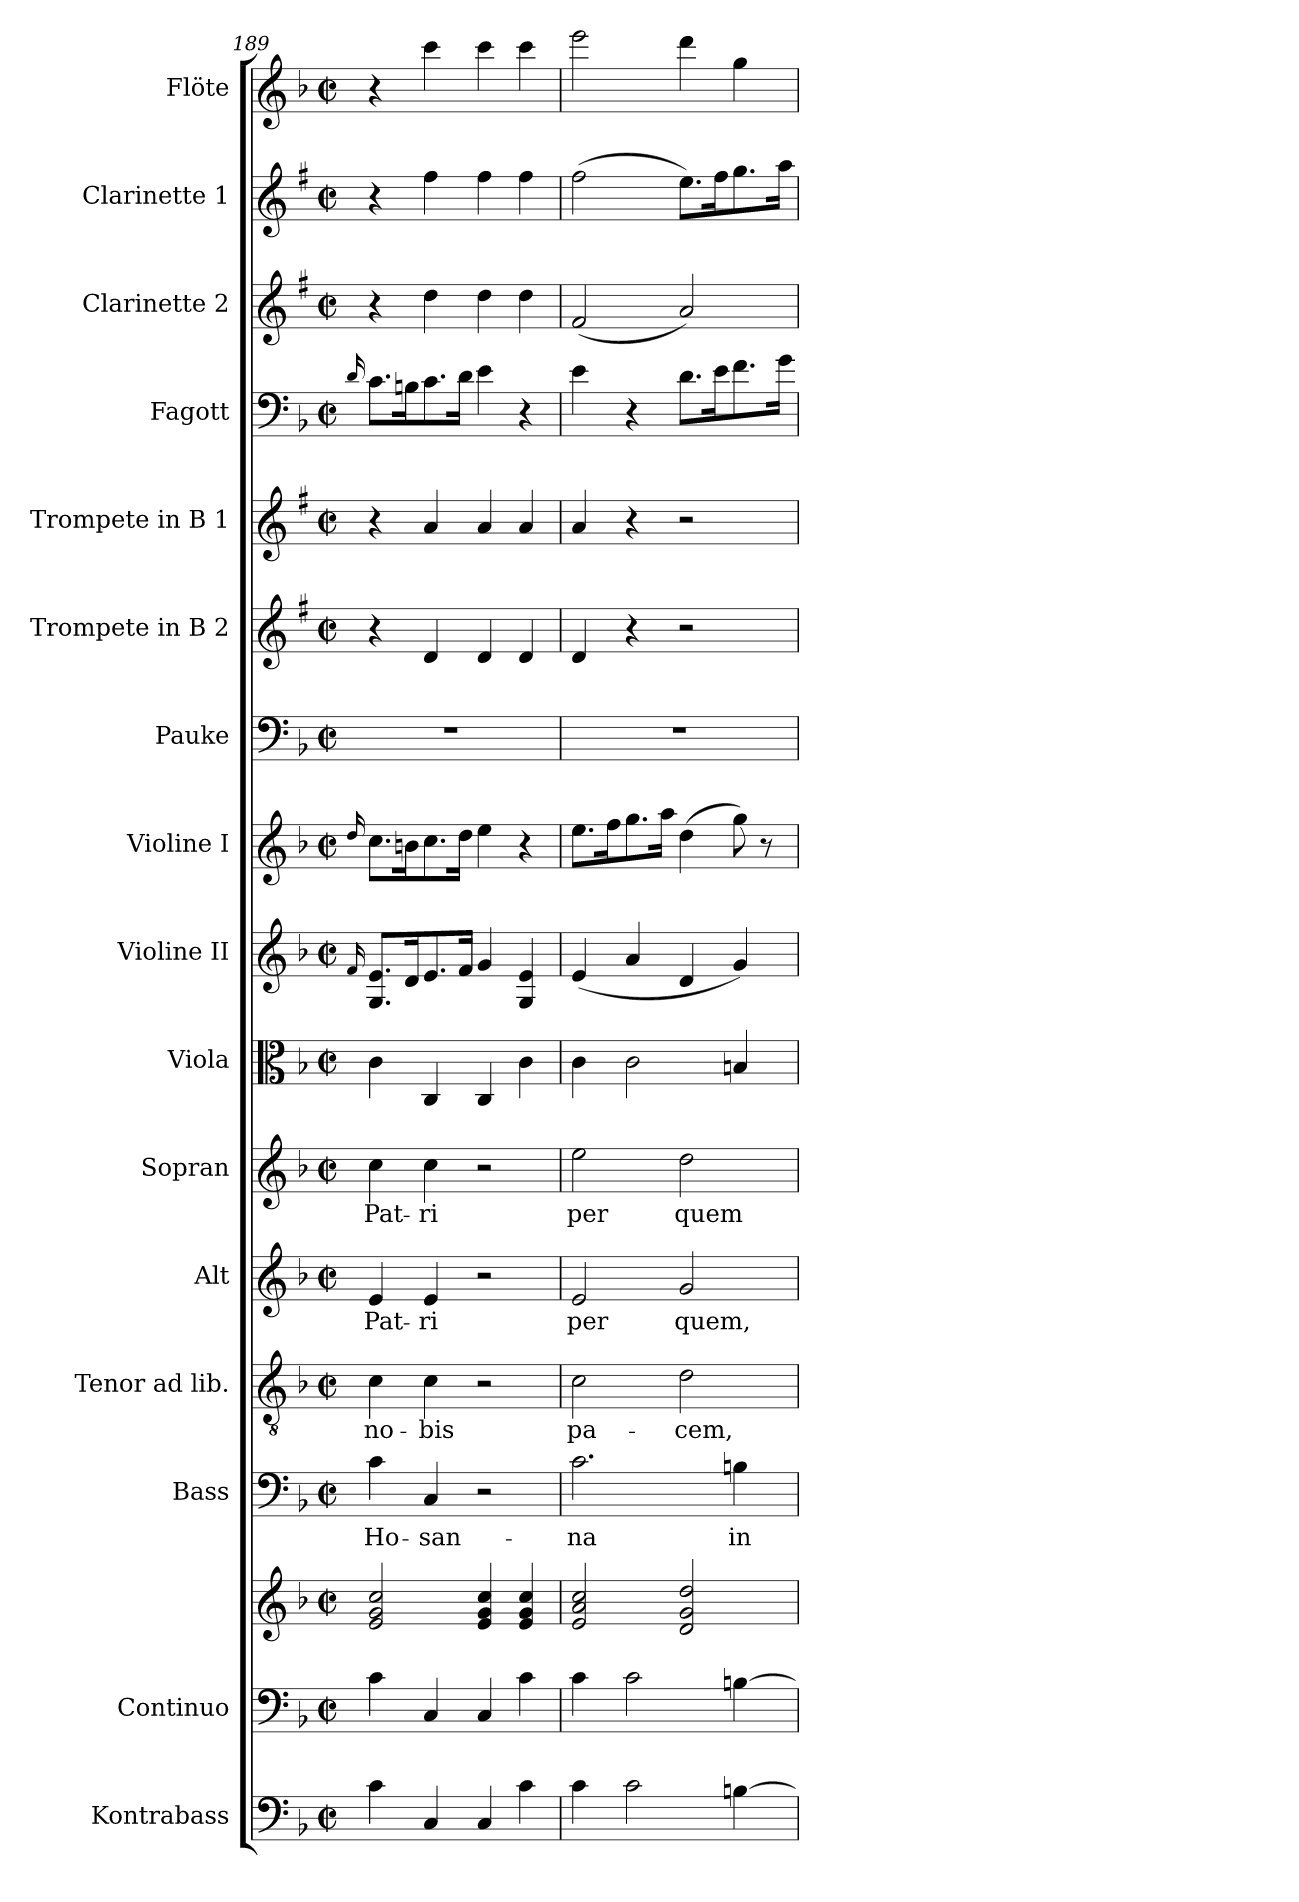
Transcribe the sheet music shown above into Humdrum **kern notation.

**kern	**kern	**kern	**kern	**text	**kern	**text	**kern	**text	**kern	**text	**kern	**kern	**kern	**kern	**kern	**kern	**kern	**kern	**kern	**kern
*part16	*part15	*part15	*part14	*part14	*part13	*part13	*part12	*part12	*part11	*part11	*part10	*part9	*part8	*part7	*part6	*part5	*part4	*part3	*part2	*part1
*staff17	*staff16	*staff15	*staff14	*staff14	*staff13	*staff13	*staff12	*staff12	*staff11	*staff11	*staff10	*staff9	*staff8	*staff7	*staff6	*staff5	*staff4	*staff3	*staff2	*staff1
*I"Kontrabass	*I"Continuo	*	*I"Bass	*	*I"Tenor ad lib.	*	*I"Alt	*	*I"Sopran	*	*I"Viola	*I"Violine II	*I"Violine I	*I"Pauke	*I"Trompete in B 2	*I"Trompete in B 1	*I"Fagott	*I"Clarinette 2	*I"Clarinette 1	*I"Flöte
*I'Kb.	*I'cont.	*	*I'B	*	*I'T	*	*I'A	*	*I'S	*	*I'Vla.	*I'Vl. II	*I'Vl. I	*I'Pk.	*	*	*I'Fg.	*I'Cl. 2	*I'Cl. 1	*I'Fl.
*clefF4	*clefF4	*clefG2	*clefF4	*	*clefGv2	*	*clefG2	*	*clefG2	*	*clefC3	*clefG2	*clefG2	*clefF4	*clefG2	*clefG2	*clefF4	*clefG2	*clefG2	*clefG2
*ITrd7c12	*	*	*	*	*	*	*	*	*	*	*	*	*	*	*ITrd1c2	*ITrd1c2	*	*ITrd1c2	*ITrd1c2	*
*k[b-]	*k[b-]	*k[b-]	*k[b-]	*	*k[b-]	*	*k[b-]	*	*k[b-]	*	*k[b-]	*k[b-]	*k[b-]	*k[b-]	*k[b-]	*k[b-]	*k[b-]	*k[b-]	*k[b-]	*k[b-]
*F:	*F:	*F:	*F:	*	*F:	*	*F:	*	*F:	*	*F:	*F:	*F:	*F:	*F:	*F:	*F:	*F:	*F:	*F:
*M2/2	*M2/2	*M2/2	*M2/2	*	*M2/2	*	*M2/2	*	*M2/2	*	*M2/2	*M2/2	*M2/2	*M2/2	*M2/2	*M2/2	*M2/2	*M2/2	*M2/2	*M2/2
*met(c|)	*met(c|)	*met(c|)	*met(c|)	*	*met(c|)	*	*met(c|)	*	*met(c|)	*	*met(c|)	*met(c|)	*met(c|)	*met(c|)	*met(c|)	*met(c|)	*met(c|)	*met(c|)	*met(c|)	*met(c|)
=189	=189	=189	=189	=189	=189	=189	=189	=189	=189	=189	=189	=189	=189	=189	=189	=189	=189	=189	=189	=189
.	.	.	.	.	.	.	.	.	.	.	.	16qqf/	16qqdd/	.	.	.	16qqd/	.	.	.
!	!	!	!	!LO:LY:b	!	!LO:LY:b	!	!LO:LY:b	!	!LO:LY:b	!	!	!	!	!	!	!	!	!	!
4C\	4c\	2e/ 2g/ 2cc/	4c\	Ho-	4c\	no-	4e/	Pat-	4cc\	Pat-	4c\	8.G/ 8.e/L	8.cc\L	1r	4r	4r	8.c\L	4r	4r	4r
.	.	.	.	.	.	.	.	.	.	.	.	16d/k	16bn\k	.	.	.	16Bn\k	.	.	.
!	!	!	!	!LO:LY:b	!	!LO:LY:b	!	!LO:LY:b	!	!LO:LY:b	!	!	!	!	!	!	!	!	!	!
4CC/	4C/	.	4C/	-san-	4c\	-bis	4e/	-ri	4cc\	-ri	4C/	8.e/	8.cc\	.	4c/	4g/	8.c\	4cc\	4ee\	4ccc\
.	.	.	.	.	.	.	.	.	.	.	.	16f/Jk	16dd\Jk	.	.	.	16d\Jk	.	.	.
4CC/	4C/	4e/ 4g/ 4cc/	2r	.	2r	.	2r	.	2r	.	4C/	4g/	4ee\	.	4c/	4g/	4e\	4cc\	4ee\	4ccc\
4C\	4c\	4e/ 4g/ 4cc/	.	.	.	.	.	.	.	.	4c\	4G/ 4e/	4r	.	4c/	4g/	4r	4cc\	4ee\	4ccc\
=190	=190	=190	=190	=190	=190	=190	=190	=190	=190	=190	=190	=190	=190	=190	=190	=190	=190	=190	=190	=190
!	!	!	!	!LO:LY:b	!	!LO:LY:b	!	!LO:LY:b	!	!LO:LY:b	!	!	!	!	!	!	!	!	!	!
4C\	4c\	2e/ 2a/ 2cc/	2.c\	-na	2c\	pa-	2e/	per	2ee\	per	4c\	(<4e/	8.ee\L	1r	4c/	4g/	4e\	(<2e/	(>2ee\	2eee\
.	.	.	.	.	.	.	.	.	.	.	.	.	16ff\k	.	.	.	.	.	.	.
2C\	2c\	.	.	.	.	.	.	.	.	.	2c\	4a/	8.gg\	.	4r	4r	4r	.	.	.
.	.	.	.	.	.	.	.	.	.	.	.	.	16aa\Jk	.	.	.	.	.	.	.
!	!	!	!	!	!	!LO:LY:b	!	!LO:LY:b	!	!LO:LY:b	!	!	!	!	!	!	!	!	!	!
.	.	2d/ 2g/ 2dd/	.	.	2d\	-cem,	2g/	quem,	2dd\	quem	.	4d/	(>4dd\	.	2r	2r	8.d\L	2g/)	8.dd\L)	4ddd\
.	.	.	.	.	.	.	.	.	.	.	.	.	.	.	.	.	16e\k	.	16ee\k	.
!	!	!	!	!LO:LY:b	!	!	!	!	!	!	!	!	!	!	!	!	!	!	!	!
[4BBn\	[4Bn\	.	4Bn\	in	.	.	.	.	.	.	4Bn/	4g/)	8gg\)	.	.	.	8.f\	.	8.ff\	4gg\
.	.	.	.	.	.	.	.	.	.	.	.	.	8r	.	.	.	.	.	.	.
.	.	.	.	.	.	.	.	.	.	.	.	.	.	.	.	.	16g\Jk	.	16gg\Jk	.
=	=	=	=	=	=	=	=	=	=	=	=	=	=	=	=	=	=	=	=	=
*-	*-	*-	*-	*-	*-	*-	*-	*-	*-	*-	*-	*-	*-	*-	*-	*-	*-	*-	*-	*-
